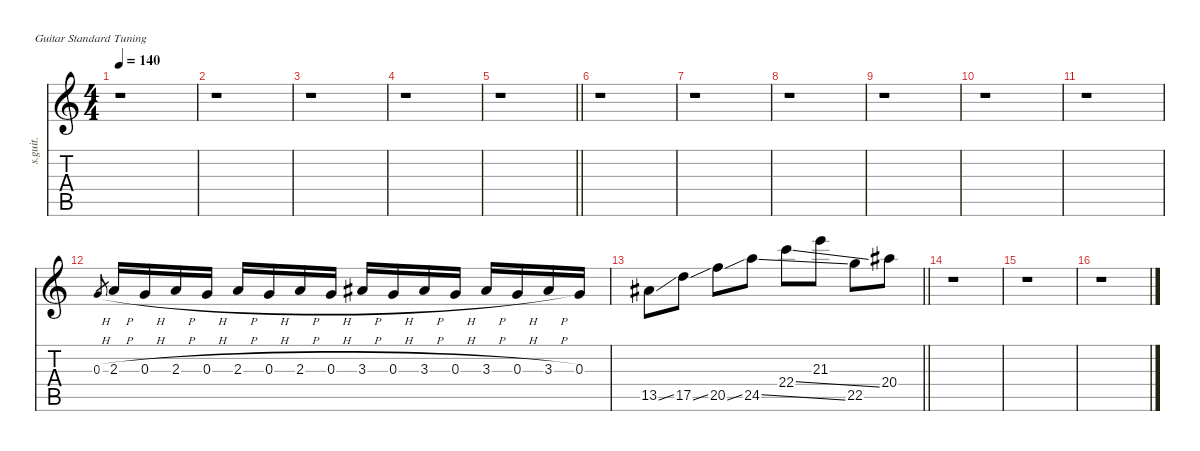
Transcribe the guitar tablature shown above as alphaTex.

\defaultSystemsLayout 4
\hideDynamics
\bracketExtendMode nobrackets
\otherSystemsTrackNameOrientation horizontal
\track ("Gtr. II" "s.guit.") {defaultSystemsLayout 8 instrument overdrivenguitar}
\staff {score tabs}
\tuning (E4 B3 G3 D3 A2 E2)
\ts (4 4)
\tempo 140
\clef g2
\ks aminor
r.1{dy mf beam Down} |
r.1{beam Down} |
r.1{beam Down} |
r.1{beam Down} |
\barLineRight lightlight
r.1{beam Down} |
r.1{beam Down} |
r.1{beam Down} |
r.1{beam Down} |
r.1{beam Down} |
r.1{beam Down} |
r.1{beam Down} |
0.3{h}.8{gr dy mp beam Up} 2.3{h}.16{dy mf beam Up} 0.3{h}.16{beam Up} 2.3{h}.16{beam Up} 0.3{h}.16{beam Up} 2.3{h}.16{beam Up} 0.3{h}.16{beam Up} 2.3{h}.16{beam Up} 0.3{h}.16{beam Up} 3.3{h acc #}.16{beam Up} 0.3{h}.16{beam Up} 3.3{h acc #}.16{beam Up} 0.3{h}.16{beam Up} 3.3{h acc #}.16{beam Up} 0.3{h}.16{beam Up} 3.3{h acc #}.16{beam Up} 0.3.16{beam Up} |
\barLineRight lightlight
13.5{ss acc #}.8{dy f beam Down} 17.5{ss}.8{beam Down} 20.5{ss}.8{beam Down} 24.5{ss}.8{beam Down} 22.4{ss}.8{beam Down} 21.3.8{beam Down} 22.5.8{beam Down} 20.4{acc #}.8{beam Down} |
r.1{beam Down} |
r.1{beam Down} |
r.1{beam Down}
